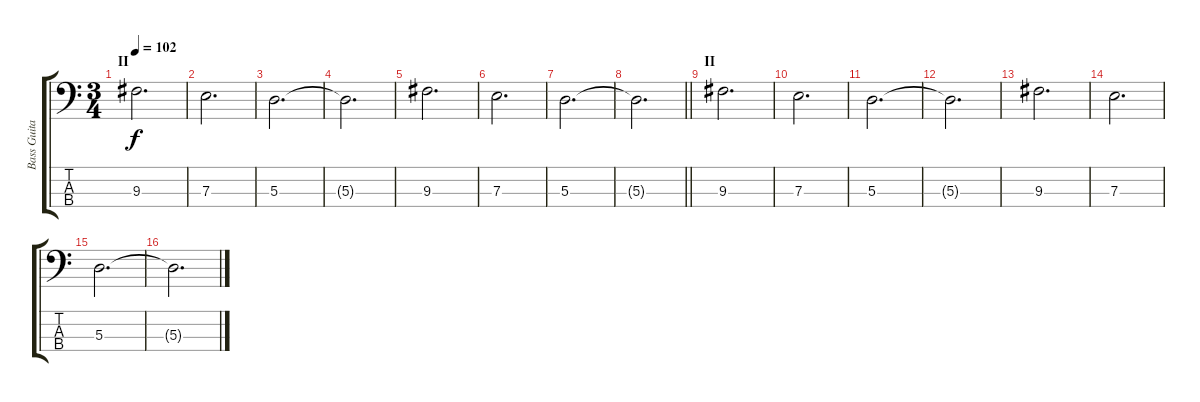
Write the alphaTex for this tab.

\track ("Bass Guitar" "Bass Guita") {instrument electricbassfinger}
\staff {score tabs}
\tuning (G2 D2 A1 E1) {hide}
\ts (3 4)
\section ("" "II")
\tempo 102
\clef f4
\ks c
9.3.2{d dy f} |
7.3.2{d} |
5.3.2{d} |
5.3{t}.2{d} |
9.3.2{d} |
7.3.2{d} |
5.3.2{d} |
\barLineRight lightlight
5.3{t}.2{d} |
\section ("" "II")
9.3.2{d} |
7.3.2{d} |
5.3.2{d} |
5.3{t}.2{d} |
9.3.2{d} |
7.3.2{d} |
5.3.2{d} |
5.3{t}.2{d}
